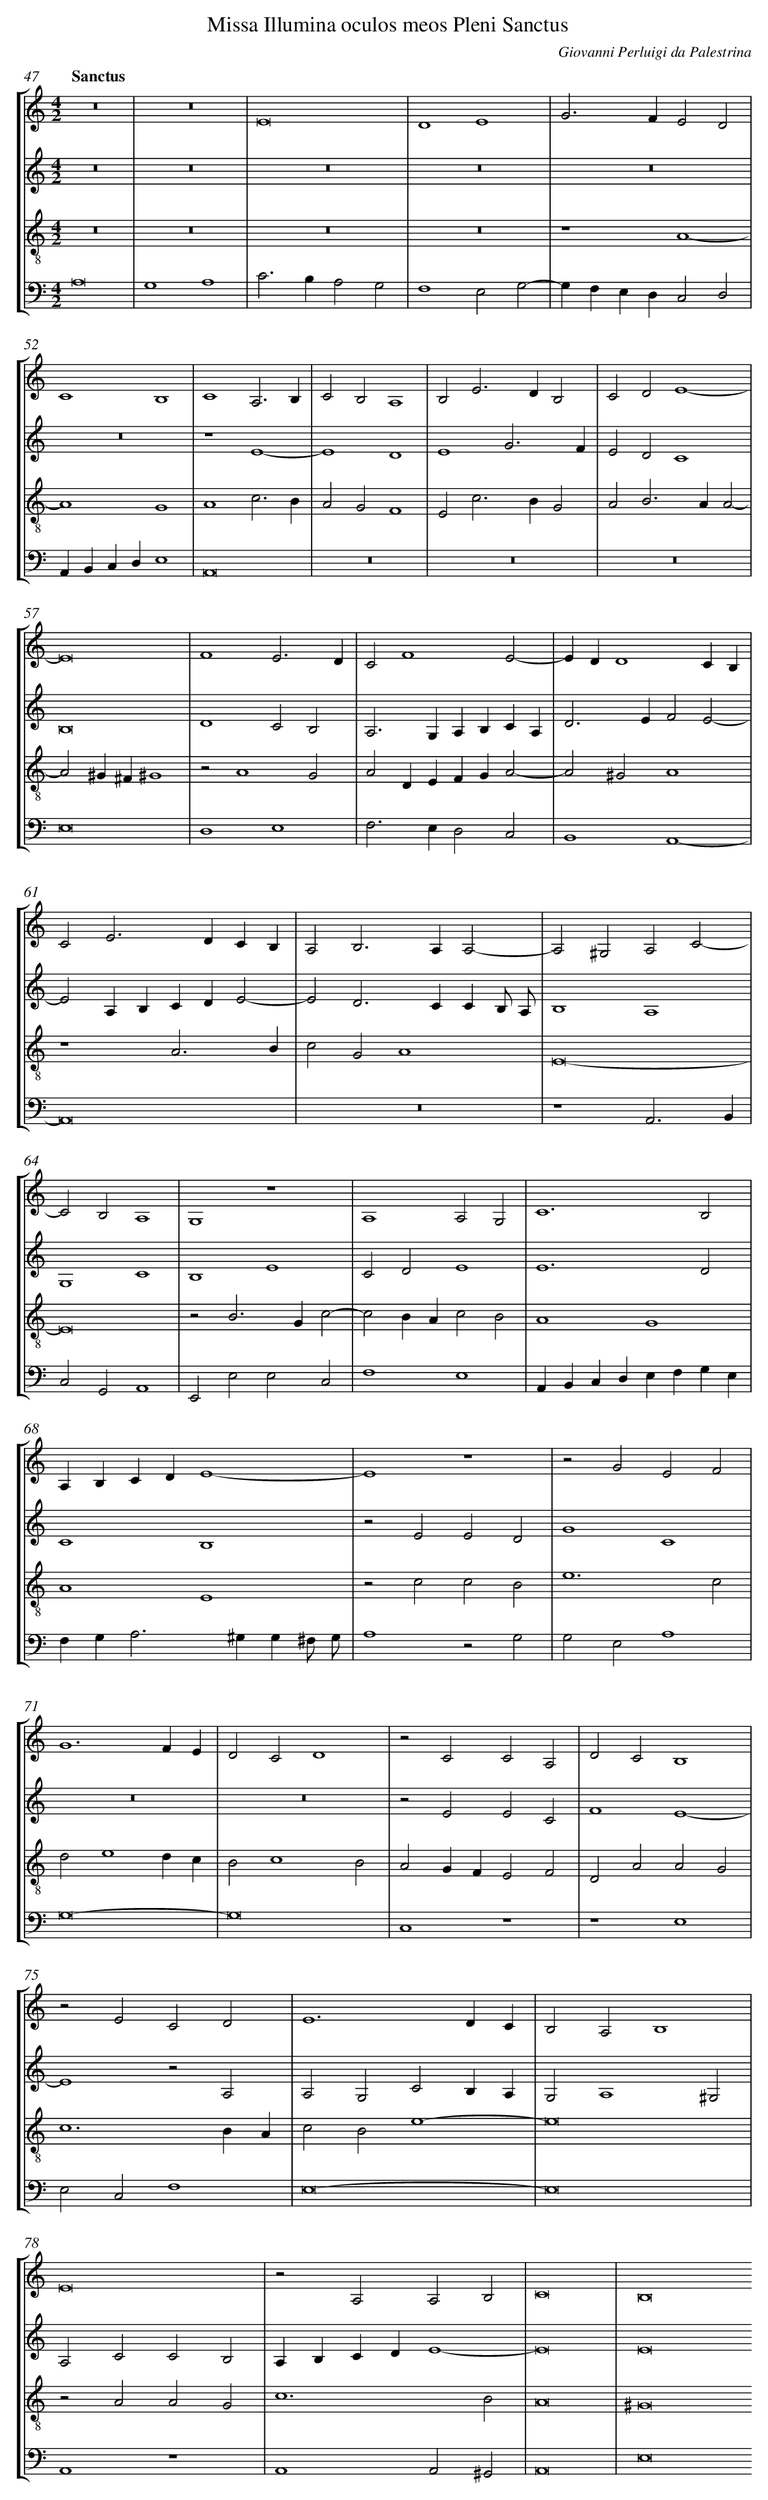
X:1
T: Missa Illumina oculos meos Pleni Sanctus
C: Giovanni Perluigi da Palestrina
L: 1/4
M: 4/2
Q: "Sanctus"
%%staves [1 2 3 4]
V: 1 clef=treble
V: 2 clef=treble
V: 3 clef=treble-8
V: 4 clef=bass
K: C
[V:1] z8 |
[V:2] z8 |
[V:3] z8 |
[V:4] A,8 |
[V:1] z8 |
[V:2] z8 |
[V:3] z8 |
[V:4] G,4A,4 |
[V:1] E8 |
[V:2] z8 |
[V:3] z8 |
[V:4] C2>B,2A,2G,2 |
[V:1] D4E4 |
[V:2] z8 |
[V:3] z8 |
[V:4] F,4E,2G,2- |
[V:1] G2>F2E2D2 |
[V:2] z8 |
[V:3] z4A4- |
[V:4] G,F,E,D,C,2D,2 |
[V:1] C4B,4 |
[V:2] z8 |
[V:3] A4G4 |
[V:4] A,,B,,C,D,E,4 |
[V:1] C4A,3B, |
[V:2] z4E4- |
[V:3] A4c3B |
[V:4] A,,8 |
[V:1] C2B,2A,4 |
[V:2] E4D4 |
[V:3] A2G2F4 |
[V:4] z8 |
[V:1] B,2E2>D2B,2 |
[V:2] E4G3F |
[V:3] E2c2>B2G2 |
[V:4] z8 |
[V:1] C2D2E4- |
[V:2] E2D2C4 |
[V:3] A2B2>A2A2- |
[V:4] z8 |
[V:1] E8 |
[V:2] B,8 |
[V:3] A2^G^F^G4 |
[V:4] E,8 |
[V:1] F4E3D |
[V:2] D4C2B,2 |
[V:3] z2A4G2 |
[V:4] D,4E,4 |
[V:1] C2F4E2- |
[V:2] A,2>G,2A,B,CA, |
[V:3] A2DEFGA2- |
[V:4] F,2>E,2D,2C,2 |
[V:1] EDD4CB, |
[V:2] D2>E2F2E2- |
[V:3] A2^G2A4 |
[V:4] B,,4A,,4- |
[V:1] C2E2>D2CB, |
[V:2] E2A,B,CDE2- |
[V:3] z4A3B |
[V:4] A,,8 |
[V:1] A,2B,2>A,2A,2- |
[V:2] E2D2>C2CB,/ A,/ |
[V:3] c2G2A4 |
[V:4] z8 |
[V:1] A,2^G,2A,2C2- |
[V:2] B,4A,4 |
[V:3] E8- |
[V:4] z4A,,3B,, |
[V:1] C2B,2A,4 |
[V:2] G,4C4 |
[V:3] E8 |
[V:4] C,2G,,2A,,4 |
[V:1] G,4z4 |
[V:2] B,4E4 |
[V:3] z2B2>G2c2- |
[V:4] E,,2E,2E,2C,2 |
[V:1] A,4A,2G,2 |
[V:2] C2D2E4 |
[V:3] c2BAc2B2 |
[V:4] F,4E,4 |
[V:1] C6B,2 |
[V:2] E6D2 |
[V:3] A4G4 |
[V:4] A,,B,,C,D,E,F,G,E, |
[V:1] A,B,CDE4- |
[V:2] C4B,4 |
[V:3] A4E4 |
[V:4] F,G,2<A,2^G,G,^F,/ G,/ |
[V:1] E4z4 |
[V:2] z2E2E2D2 |
[V:3] z2c2c2B2 |
[V:4] A,4z2G,2 |
[V:1] z2G2E2F2 |
[V:2] G4C4 |
[V:3] e6c2 |
[V:4] G,2E,2A,4 |
[V:1] G6FE |
[V:2] z8 |
[V:3] d2e4dc |
[V:4] G,8- |
[V:1] D2C2D4 |
[V:2] z8 |
[V:3] B2c4B2 |
[V:4] G,8 |
[V:1] z2C2C2A,2 |
[V:2] z2E2E2C2 |
[V:3] A2GFE2F2 |
[V:4] C,4z4 |
[V:1] D2C2B,4 |
[V:2] F4E4- |
[V:3] D2A2A2G2 |
[V:4] z4E,4 |
[V:1] z2E2C2D2 |
[V:2] E4z2A,2 |
[V:3] c6BA |
[V:4] E,2C,2F,4 |
[V:1] E6DC |
[V:2] A,2G,2C2B,A, |
[V:3] c2B2e4- |
[V:4] E,8- |
[V:1] B,2A,2B,4 |
[V:2] G,2A,4^G,2 |
[V:3] e8 |
[V:4] E,8 |
[V:1] E8 |
[V:2] A,2C2C2B,2 |
[V:3] z2A2A2G2 |
[V:4] A,,4z4 |
[V:1] z2A,2A,2B,2 |
[V:2] A,B,CDE4- |
[V:3] c6B2 |
[V:4] A,,4A,,2^G,,2 |
[V:1] C8 |
[V:2] E8 |
[V:3] A8 |
[V:4] A,,8 |
[V:1] B,8
[V:2] E8
[V:3] ^G8
[V:4] E,8
